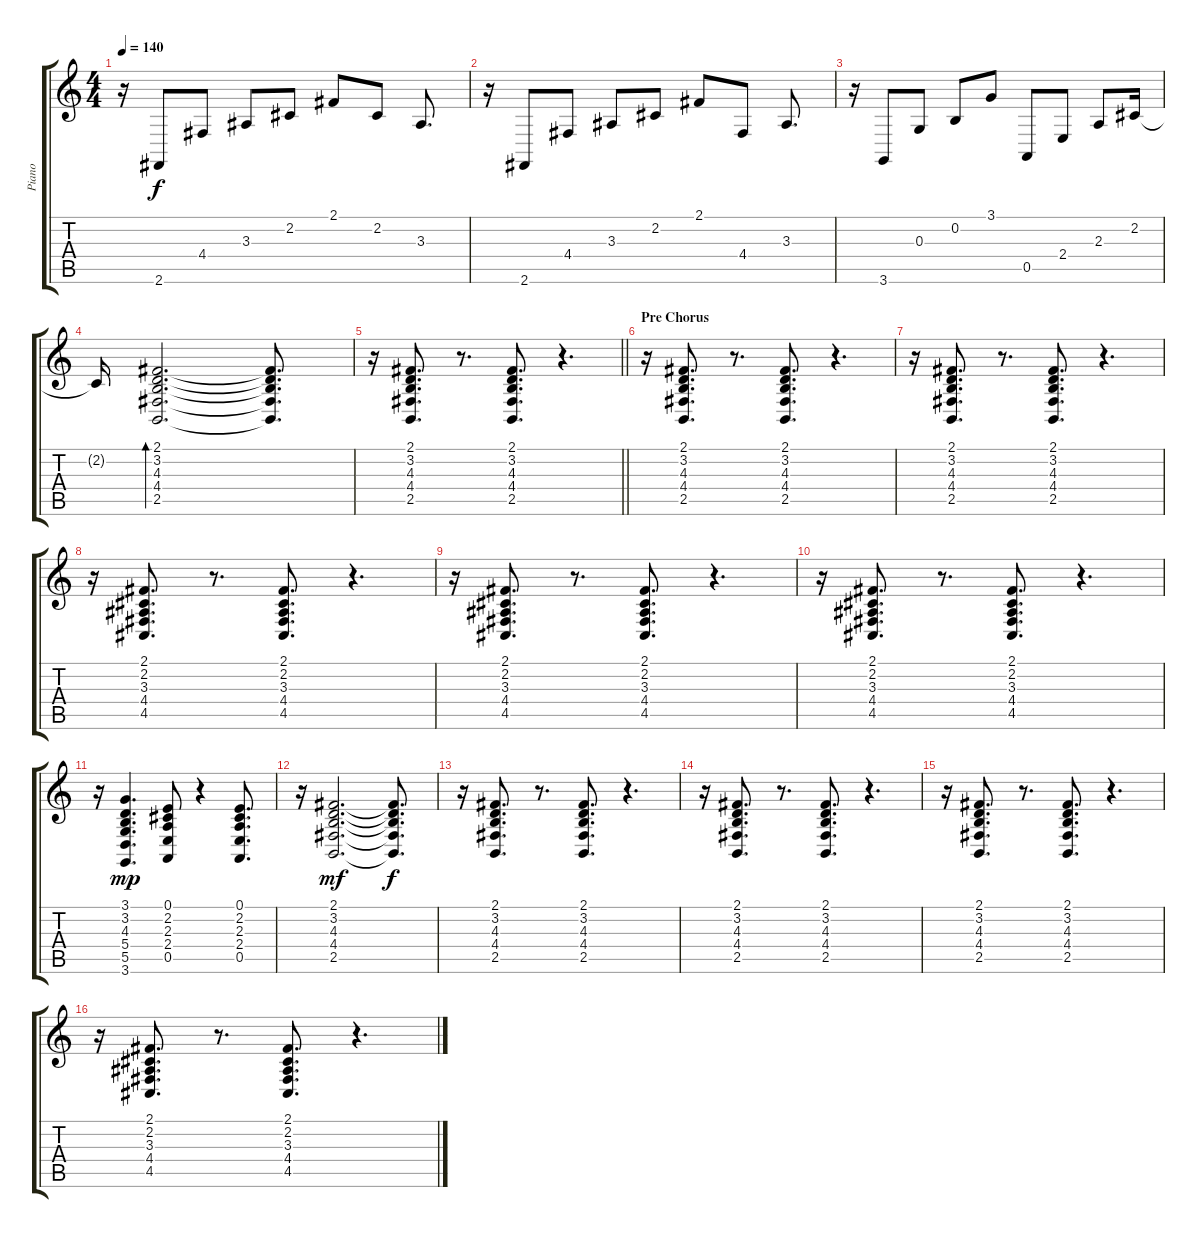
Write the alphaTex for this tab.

\track ("Piano" "Piano") {instrument acousticgrandpiano}
\staff {score tabs}
\tuning (E4 B3 G3 D3 A2 E2) {hide}
\ts (4 4)
\tempo 140
\clef g2
\ks c
r.16{dy f} 2.6.8 4.4.8 3.3.8 2.2.8 2.1.8 2.2.8 3.3.8{d} |
r.16 2.6.8 4.4.8 3.3.8 2.2.8 2.1.8 4.4.8 3.3.8{d} |
r.16 3.6.8 0.3.8 0.2.8 3.1.8 0.5.8 2.4.8 2.3.8 2.2.16 |
2.2{t}.16 (2.1 3.2 4.3 4.4 2.5).2{d bd 30} (2.1{t} 3.2{t} 4.3{t} 4.4{t} 2.5{t}).8{d} |
\barLineRight lightlight
r.16 (2.1 3.2 4.3 4.4 2.5).8{d} r.8{d} (2.1 3.2 4.3 4.4 2.5).8{d} r.4{d} |
\section ("" "Pre Chorus")
r.16 (2.1 3.2 4.3 4.4 2.5).8{d} r.8{d} (2.1 3.2 4.3 4.4 2.5).8{d} r.4{d} |
r.16 (2.1 3.2 4.3 4.4 2.5).8{d} r.8{d} (2.1 3.2 4.3 4.4 2.5).8{d} r.4{d} |
r.16 (2.1 2.2 3.3 4.4 4.5).8{d} r.8{d} (2.1 2.2 3.3 4.4 4.5).8{d} r.4{d} |
r.16 (2.1 2.2 3.3 4.4 4.5).8{d} r.8{d} (2.1 2.2 3.3 4.4 4.5).8{d} r.4{d} |
r.16 (2.1 2.2 3.3 4.4 4.5).8{d} r.8{d} (2.1 2.2 3.3 4.4 4.5).8{d} r.4{d} |
r.16 (3.1 3.2 4.3 5.4 5.5 3.6).4{d dy mp} (0.1 2.2 2.3 2.4 0.5).8 r.4 (0.1 2.2 2.3 2.4 0.5).8{d} |
r.16 (2.1 3.2 4.3 4.4 2.5).2{d dy mf} (2.1{t} 3.2{t} 4.3{t} 4.4{t} 2.5{t}).8{d dy f} |
r.16 (2.1 3.2 4.3 4.4 2.5).8{d} r.8{d} (2.1 3.2 4.3 4.4 2.5).8{d} r.4{d} |
r.16 (2.1 3.2 4.3 4.4 2.5).8{d} r.8{d} (2.1 3.2 4.3 4.4 2.5).8{d} r.4{d} |
r.16 (2.1 3.2 4.3 4.4 2.5).8{d} r.8{d} (2.1 3.2 4.3 4.4 2.5).8{d} r.4{d} |
r.16 (2.1 2.2 3.3 4.4 4.5).8{d} r.8{d} (2.1 2.2 3.3 4.4 4.5).8{d} r.4{d}
